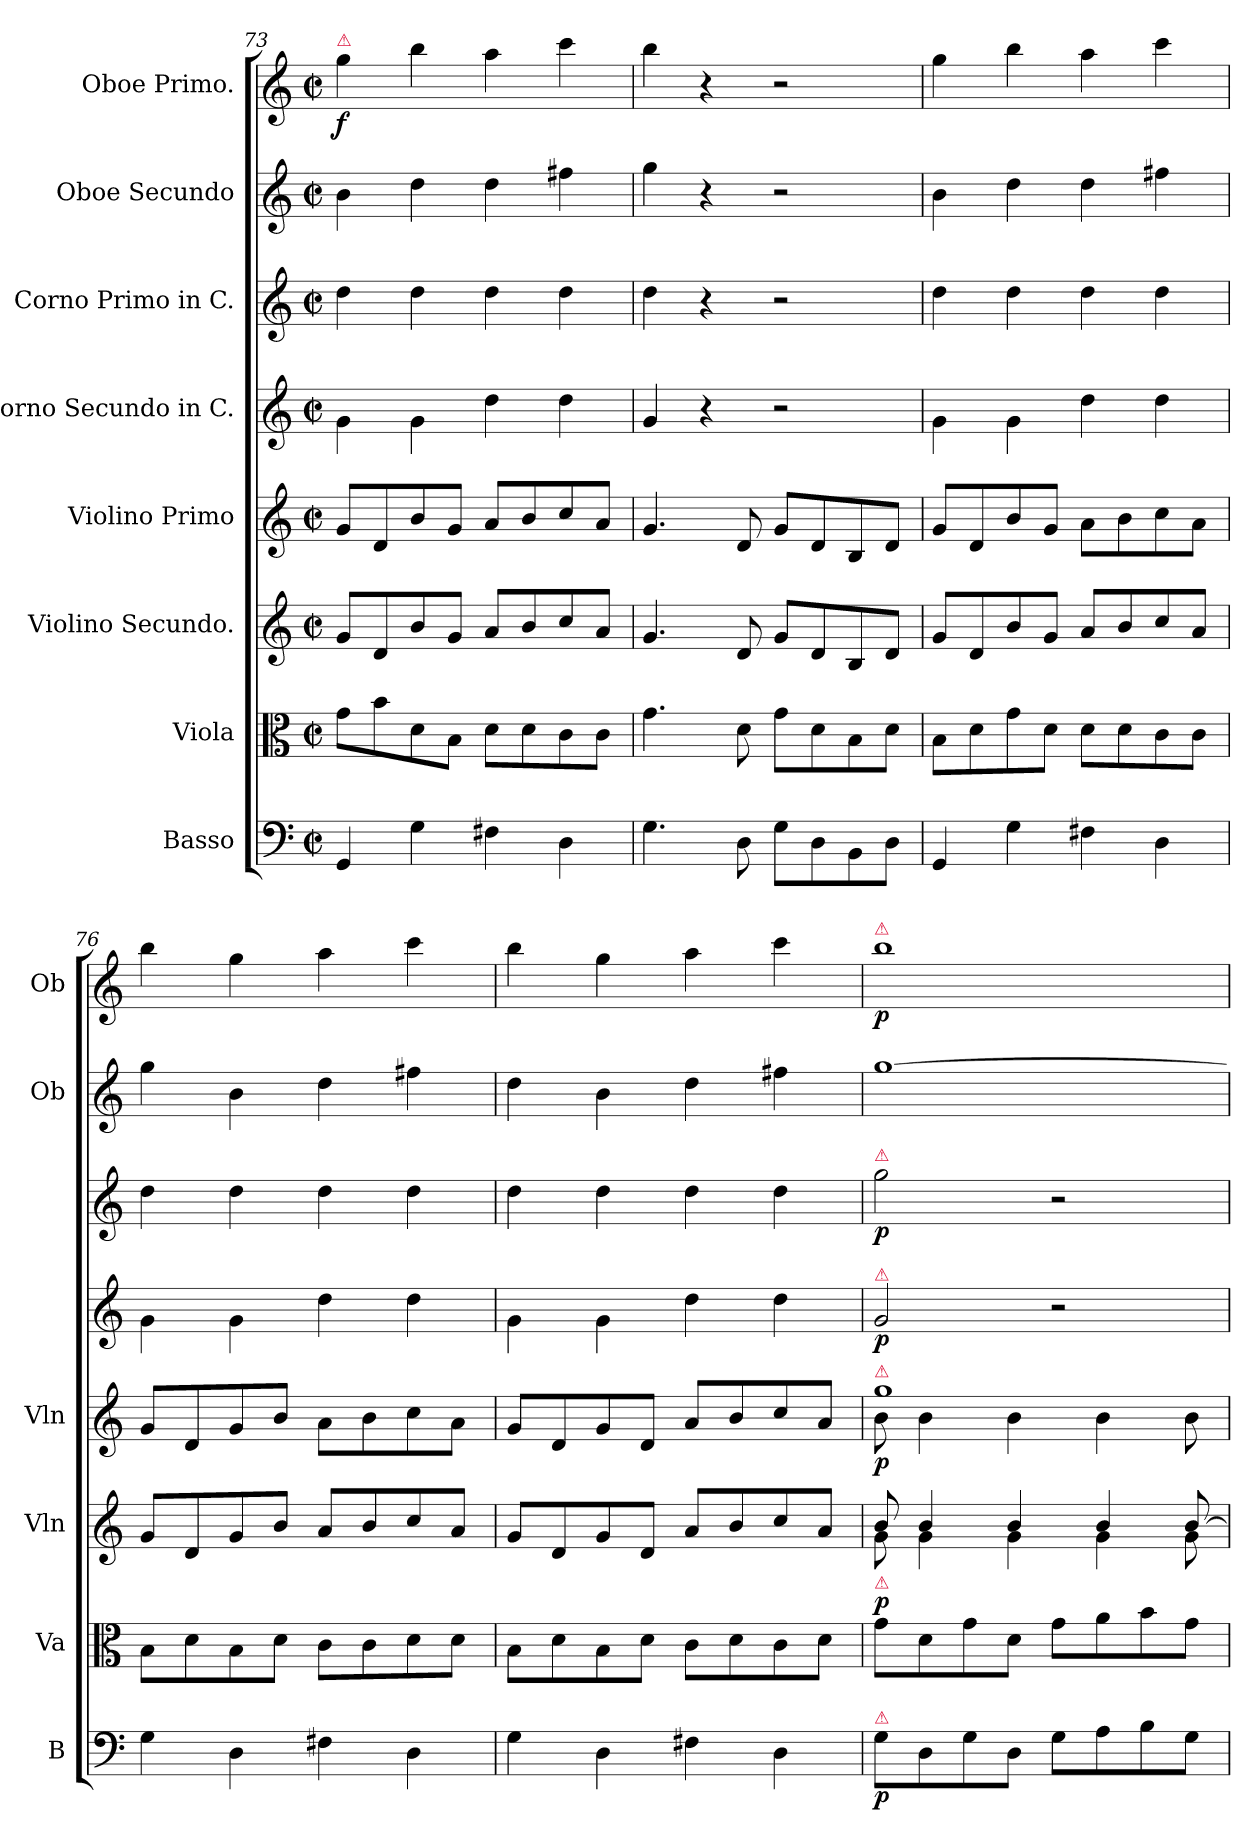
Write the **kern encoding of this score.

**kern	**dynam	**kern	**dynam	**kern	**kern	**dynam	**kern	**dynam	**kern	**dynam	**kern	**kern	**dynam
*part8	*part8	*part7	*part7	*part6	*part5	*part5	*part4	*part4	*part3	*part3	*part2	*part1	*part1
*staff8	*staff8	*staff7	*staff7	*staff6	*staff5	*staff5	*staff4	*staff4	*staff3	*staff3	*staff2	*staff1	*staff1
*I"Basso	*	*I"Viola	*	*I"Violino Secundo.	*I"Violino Primo	*	*I"Corno Secundo in C.	*	*I"Corno Primo in C.	*	*I"Oboe Secundo	*I"Oboe Primo.	*
*I'B	*	*I'Va	*	*I'Vln	*I'Vln	*	*	*	*	*	*I'Ob	*I'Ob	*
*clefF4	*	*clefC3	*	*clefG2	*clefG2	*	*clefG2	*	*clefG2	*	*clefG2	*clefG2	*
*k[]	*	*k[]	*	*k[]	*k[]	*	*k[]	*	*k[]	*	*k[]	*k[]	*
*C:	*	*C:	*	*C:	*C:	*	*C:	*	*C:	*	*C:	*C:	*
*M2/2	*	*M2/2	*	*M2/2	*M2/2	*	*M2/2	*	*M2/2	*	*M2/2	*M2/2	*
*met(c|)	*	*met(c|)	*	*met(c|)	*met(c|)	*	*met(c|)	*	*met(c|)	*	*met(c|)	*met(c|)	*
=73	=73	=73	=73	=73	=73	=73	=73	=73	=73	=73	=73	=73	=73
!	!	!	!	!	!	!	!	!	!	!	!	!LO:TX:a:color=crimson:t=⚠	!
4GG/	.	8g\L	.	8g/L	8g/L	.	4g\	.	4dd\	.	4b\	4gg\	f
.	.	8b\	.	8d/	8d/	.	.	.	.	.	.	.	.
4G\	.	8d\	.	8b/	8b/	.	4g\	.	4dd\	.	4dd\	4bb\	.
.	.	8B\J	.	8g/J	8g/J	.	.	.	.	.	.	.	.
4F#X\	.	8d\L	.	8a/L	8a/L	.	4dd\	.	4dd\	.	4dd\	4aa\	.
.	.	8d\	.	8b/	8b/	.	.	.	.	.	.	.	.
4D\	.	8c\	.	8cc/	8cc/	.	4dd\	.	4dd\	.	4ff#X\	4ccc\	.
.	.	8c\J	.	8a/J	8a/J	.	.	.	.	.	.	.	.
=74	=74	=74	=74	=74	=74	=74	=74	=74	=74	=74	=74	=74	=74
4.G\	.	4.g\	.	4.g/	4.g/	.	4g/	.	4dd\	.	4gg\	4bb\	.
.	.	.	.	.	.	.	4r	.	4r	.	4r	4r	.
8D\	.	8d\	.	8d/	8d/	.	.	.	.	.	.	.	.
8G\L	.	8g\L	.	8g/L	8g/L	.	2r	.	2r	.	2r	2r	.
8D\	.	8d\	.	8d/	8d/	.	.	.	.	.	.	.	.
8BB\	.	8B\	.	8B/	8B/	.	.	.	.	.	.	.	.
8D\J	.	8d\J	.	8d/J	8d/J	.	.	.	.	.	.	.	.
=75	=75	=75	=75	=75	=75	=75	=75	=75	=75	=75	=75	=75	=75
4GG/	.	8B\L	.	8g/L	8g/L	.	4g\	.	4dd\	.	4b\	4gg\	.
.	.	8d\	.	8d/	8d/	.	.	.	.	.	.	.	.
4G\	.	8g\	.	8b/	8b/	.	4g\	.	4dd\	.	4dd\	4bb\	.
.	.	8d\J	.	8g/J	8g/J	.	.	.	.	.	.	.	.
4F#X\	.	8d\L	.	8a/L	8a\L	.	4dd\	.	4dd\	.	4dd\	4aa\	.
.	.	8d\	.	8b/	8b\	.	.	.	.	.	.	.	.
4D\	.	8c\	.	8cc/	8cc\	.	4dd\	.	4dd\	.	4ff#X\	4ccc\	.
.	.	8c\J	.	8a/J	8a\J	.	.	.	.	.	.	.	.
=76	=76	=76	=76	=76	=76	=76	=76	=76	=76	=76	=76	=76	=76
4G\	.	8B\L	.	8g/L	8g/L	.	4g\	.	4dd\	.	4gg\	4bb\	.
.	.	8d\	.	8d/	8d/	.	.	.	.	.	.	.	.
4D\	.	8B\	.	8g/	8g/	.	4g\	.	4dd\	.	4b\	4gg\	.
.	.	8d\J	.	8b/J	8b/J	.	.	.	.	.	.	.	.
4F#X\	.	8c\L	.	8a/L	8a\L	.	4dd\	.	4dd\	.	4dd\	4aa\	.
.	.	8c\	.	8b/	8b\	.	.	.	.	.	.	.	.
4D\	.	8d\	.	8cc/	8cc\	.	4dd\	.	4dd\	.	4ff#X\	4ccc\	.
.	.	8d\J	.	8a/J	8a\J	.	.	.	.	.	.	.	.
=77	=77	=77	=77	=77	=77	=77	=77	=77	=77	=77	=77	=77	=77
4G\	.	8B\L	.	8g/L	8g/L	.	4g\	.	4dd\	.	4dd\	4bb\	.
.	.	8d\	.	8d/	8d/	.	.	.	.	.	.	.	.
4D\	.	8B\	.	8g/	8g/	.	4g\	.	4dd\	.	4b\	4gg\	.
.	.	8d\J	.	8d/J	8d/J	.	.	.	.	.	.	.	.
4F#X\	.	8c\L	.	8a/L	8a/L	.	4dd\	.	4dd\	.	4dd\	4aa\	.
.	.	8d\	.	8b/	8b/	.	.	.	.	.	.	.	.
4D\	.	8c\	.	8cc/	8cc/	.	4dd\	.	4dd\	.	4ff#X\	4ccc\	.
.	.	8d\J	.	8a/J	8a/J	.	.	.	.	.	.	.	.
=78	=78	=78	=78	=78	=78	=78	=78	=78	=78	=78	=78	=78	=78
*	*	*	*	*^	*^	*	*	*	*	*	*	*	*
!	!	!	!	!	!	!	!	!	!	!	!	!	!	!LO:TX:a:color=crimson:t=⚠	!
!	!	!	!	!	!	!	!	!	!	!	!LO:TX:a:color=crimson:t=⚠	!	!	!	!
!	!	!	!	!	!	!	!	!	!LO:TX:a:color=crimson:t=⚠	!	!	!	!	!	!
!	!	!	!	!	!	!LO:TX:a:color=crimson:t=⚠	!	!	!	!	!	!	!	!	!
!	!	!LO:TX:a:color=crimson:t=⚠	!	!	!	!	!	!	!	!	!	!	!	!	!
!LO:TX:a:color=crimson:t=⚠	!	!	!	!	!	!	!	!	!	!	!	!	!	!	!
!	!	!	!LO:DY:a	!	!	!	!	!	!	!	!	!	!	!	!
8G\L	p	8g\L	p	8b/	8g\	1gg	8b\	p	2g/	p	2gg\	p	[1gg	1bb	p
8D\	.	8d\	.	4b/	4g\	.	4b\	.	.	.	.	.	.	.	.
8G\	.	8g\	.	.	.	.	.	.	.	.	.	.	.	.	.
8D\J	.	8d\J	.	4b/	4g\	.	4b\	.	.	.	.	.	.	.	.
8G\L	.	8g\L	.	.	.	.	.	.	2r	.	2r	.	.	.	.
8A\	.	8a\	.	4b/	4g\	.	4b\	.	.	.	.	.	.	.	.
8B\	.	8b\	.	.	.	.	.	.	.	.	.	.	.	.	.
8G\J	.	8g\J	.	[8b/	8g\	.	8b\	.	.	.	.	.	.	.	.
*	*	*	*	*v	*v	*	*	*	*	*	*	*	*	*	*
*	*	*	*	*	*v	*v	*	*	*	*	*	*	*	*
=	=	=	=	=	=	=	=	=	=	=	=	=	=
*-	*-	*-	*-	*-	*-	*-	*-	*-	*-	*-	*-	*-	*-
